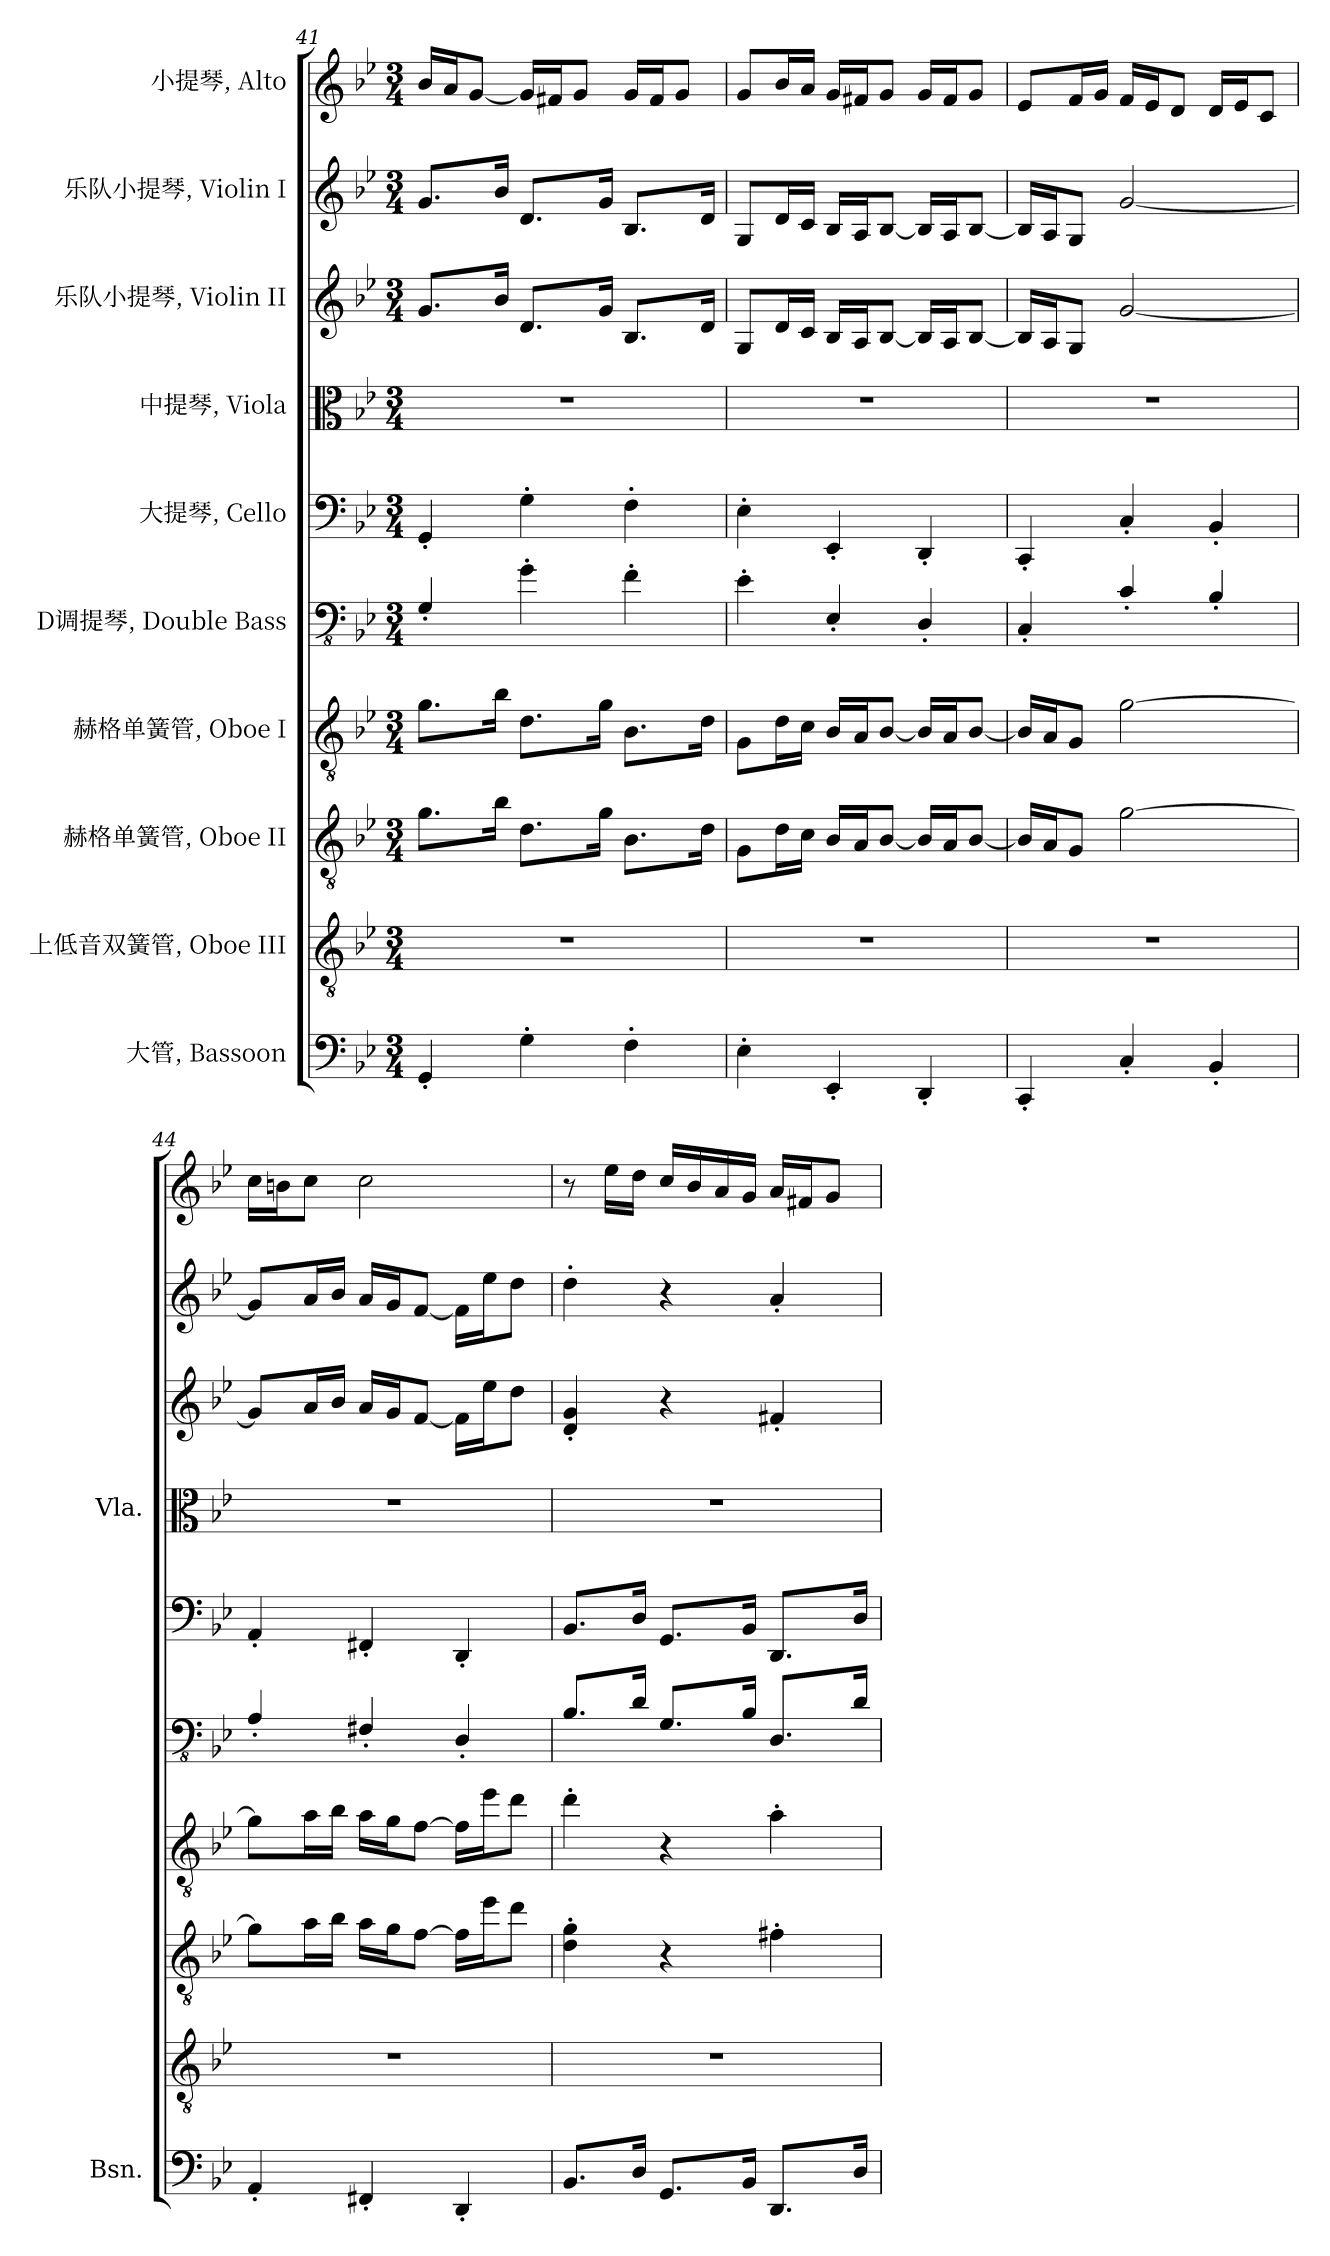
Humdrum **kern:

**kern	**kern	**kern	**kern	**kern	**kern	**kern	**kern	**kern	**kern
*part10	*part9	*part8	*part7	*part6	*part5	*part4	*part3	*part2	*part1
*staff10	*staff9	*staff8	*staff7	*staff6	*staff5	*staff4	*staff3	*staff2	*staff1
*I"大管, Bassoon	*I"上低音双簧管, Oboe III	*I"赫格单簧管, Oboe II	*I"赫格单簧管, Oboe I	*I"D调提琴, Double Bass	*I"大提琴, Cello	*I"中提琴, Viola	*I"乐队小提琴, Violin II	*I"乐队小提琴, Violin I	*I"小提琴, Alto
*I'Bsn.	*	*	*	*	*	*I'Vla.	*	*	*
*clefF4	*clefGv2	*clefGv2	*clefGv2	*clefFv4	*clefF4	*clefC3	*clefG2	*clefG2	*clefG2
*	*	*	*	*ITrd7c12	*	*	*	*	*
*k[b-e-]	*k[b-e-]	*k[b-e-]	*k[b-e-]	*k[b-e-]	*k[b-e-]	*k[b-e-]	*k[b-e-]	*k[b-e-]	*k[b-e-]
*M3/4	*M3/4	*M3/4	*M3/4	*M3/4	*M3/4	*M3/4	*M3/4	*M3/4	*M3/4
=41	=41	=41	=41	=41	=41	=41	=41	=41	=41
4GG'/	2.r	8.g\L	8.g\L	4GGG'/	4GG'/	2.r	8.g/L	8.g/L	16b-/LL
.	.	.	.	.	.	.	.	.	16a/J
.	.	.	.	.	.	.	.	.	[8g/J
.	.	16b-\Jk	16b-\Jk	.	.	.	16b-/Jk	16b-/Jk	.
4G'\	.	8.d\L	8.d\L	4GG'\	4G'\	.	8.d/L	8.d/L	16g/LL]
.	.	.	.	.	.	.	.	.	16f#X/J
.	.	.	.	.	.	.	.	.	8g/J
.	.	16g\Jk	16g\Jk	.	.	.	16g/Jk	16g/Jk	.
4F'\	.	8.B-\L	8.B-\L	4FF'\	4F'\	.	8.B-/L	8.B-/L	16g/LL
.	.	.	.	.	.	.	.	.	16f#/J
.	.	.	.	.	.	.	.	.	8g/J
.	.	16d\Jk	16d\Jk	.	.	.	16d/Jk	16d/Jk	.
=42	=42	=42	=42	=42	=42	=42	=42	=42	=42
4E-'\	2.r	8G\L	8G\L	4EE-'\	4E-'\	2.r	8G/L	8G/L	8g/L
.	.	16d\L	16d\L	.	.	.	16d/L	16d/L	16b-/L
.	.	16c\JJ	16c\JJ	.	.	.	16c/JJ	16c/JJ	16a/JJ
4EE-'/	.	16B-/LL	16B-/LL	4EEE-'/	4EE-'/	.	16B-/LL	16B-/LL	16g/LL
.	.	16A/J	16A/J	.	.	.	16A/J	16A/J	16f#X/J
.	.	[8B-/J	[8B-/J	.	.	.	[8B-/J	[8B-/J	8g/J
4DD'/	.	16B-/LL]	16B-/LL]	4DDD'/	4DD'/	.	16B-/LL]	16B-/LL]	16g/LL
.	.	16A/J	16A/J	.	.	.	16A/J	16A/J	16f#/J
.	.	[8B-/J	[8B-/J	.	.	.	[8B-/J	[8B-/J	8g/J
=43	=43	=43	=43	=43	=43	=43	=43	=43	=43
4CC'/	2.r	16B-/LL]	16B-/LL]	4CCC'/	4CC'/	2.r	16B-/LL]	16B-/LL]	8e-/L
.	.	16A/J	16A/J	.	.	.	16A/J	16A/J	.
.	.	8G/J	8G/J	.	.	.	8G/J	8G/J	16f/L
.	.	.	.	.	.	.	.	.	16g/JJ
4C'/	.	[2g\	[2g\	4CC'/	4C'/	.	[2g/	[2g/	16f/LL
.	.	.	.	.	.	.	.	.	16e-/J
.	.	.	.	.	.	.	.	.	8d/J
4BB-'/	.	.	.	4BBB-'/	4BB-'/	.	.	.	16d/LL
.	.	.	.	.	.	.	.	.	16e-/J
.	.	.	.	.	.	.	.	.	8c/J
!!LO:PB:g=z
=44	=44	=44	=44	=44	=44	=44	=44	=44	=44
4AA'/	2.r	8g\L]	8g\L]	4AAA'/	4AA'/	2.r	8g/L]	8g/L]	16cc\LL
.	.	.	.	.	.	.	.	.	16bn\J
.	.	16a\L	16a\L	.	.	.	16a/L	16a/L	8cc\J
.	.	16b-\JJ	16b-\JJ	.	.	.	16b-/JJ	16b-/JJ	.
4FF#X'/	.	16a\LL	16a\LL	4FFF#X'/	4FF#X'/	.	16a/LL	16a/LL	2cc\
.	.	16g\J	16g\J	.	.	.	16g/J	16g/J	.
.	.	[8f\J	[8f\J	.	.	.	[8f/J	[8f/J	.
4DD'/	.	16f\LL]	16f\LL]	4DDD'/	4DD'/	.	16f\LL]	16f\LL]	.
.	.	16ee-\J	16ee-\J	.	.	.	16ee-\J	16ee-\J	.
.	.	8dd\J	8dd\J	.	.	.	8dd\J	8dd\J	.
=45	=45	=45	=45	=45	=45	=45	=45	=45	=45
8.BB-/L	2.r	4d\' 4g\'	4dd'\	8.BBB-/L	8.BB-/L	2.r	4d/' 4g/'	4dd'\	8r
.	.	.	.	.	.	.	.	.	16ee-\LL
16D/Jk	.	.	.	16DD/Jk	16D/Jk	.	.	.	16dd\JJ
8.GG/L	.	4r	4r	8.GGG/L	8.GG/L	.	4r	4r	16cc/LL
.	.	.	.	.	.	.	.	.	16b-/
.	.	.	.	.	.	.	.	.	16a/
16BB-/Jk	.	.	.	16BBB-/Jk	16BB-/Jk	.	.	.	16g/JJ
8.DD/L	.	4f#X'\	4a'\	8.DDD/L	8.DD/L	.	4f#X'/	4a'/	16a/LL
.	.	.	.	.	.	.	.	.	16f#X/J
.	.	.	.	.	.	.	.	.	8g/J
16D/Jk	.	.	.	16DD/Jk	16D/Jk	.	.	.	.
=	=	=	=	=	=	=	=	=	=
*-	*-	*-	*-	*-	*-	*-	*-	*-	*-
